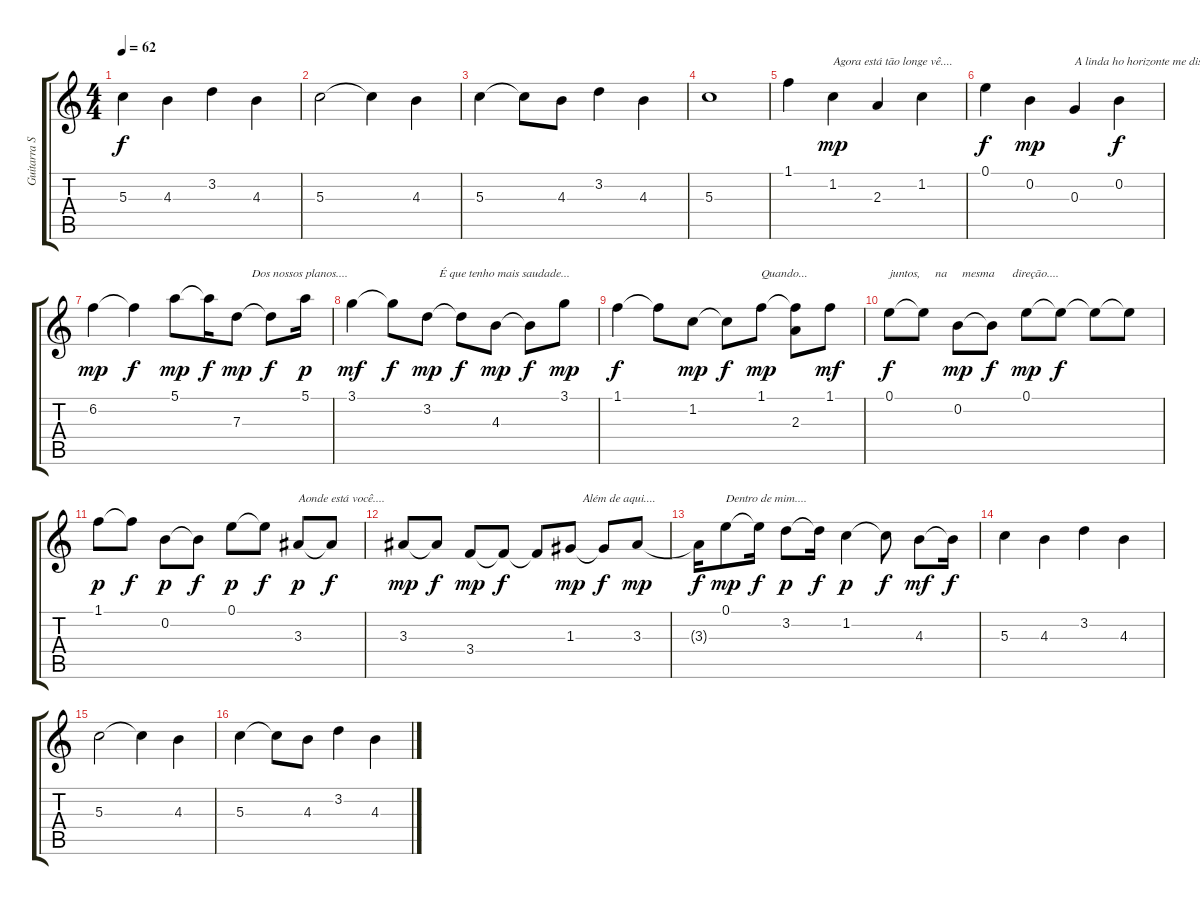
\track ("Guitarra Solo" "Guitarra S") {instrument acousticguitarnylon}
\staff {score tabs}
\tuning (E4 B3 G3 D3 A2 E2) {hide}
\ts (4 4)
\tempo 62
\clef g2
\ks c
5.3.4{dy f} 4.3.4 3.2.4 4.3.4 |
5.3.2 5.3{t}.4 4.3.4 |
5.3.4 5.3{t}.8 4.3.8 3.2.4 4.3.4 |
5.3.1 |
1.1.4 1.2.4{txt "Agora está tão longe vê...." dy mp} 2.3.4 1.2.4 |
0.1.4{dy f} 0.2.4{dy mp} 0.3.4{txt "A linda ho horizonte me distrai...."} 0.2.4{dy f} |
6.2.4{dy mp} 6.2{t}.4{dy f} 5.1.8{dy mp} 5.1{t}.16{dy f} 7.3.8{txt "     Dos nossos planos...." dy mp} 7.3{t}.8{dy f} 5.1.16{dy p} |
3.1.4{dy mf} 3.1{t}.8{dy f} 3.2.8{txt "    É que tenho mais saudade..." dy mp} 3.2{t}.8{dy f} 4.3.8{dy mp} 4.3{t}.8{dy f} 3.1.8{dy mp} |
1.1.4{dy f} 1.1{t}.8 1.2.8{dy mp} 1.2{t}.8{dy f} 1.1.8{txt "Quando..." dy mp} (1.1{t} 2.3).8 1.1.8{dy mf} |
0.1.8{txt "juntos,     na     mesma      direção...." dy f} 0.1{t}.8 0.2.8{dy mp} 0.2{t}.8{dy f} 0.1.8{dy mp} 0.1{t}.8{dy f} 0.1{t}.8 0.1{t}.8 |
1.1.8{dy p} 1.1{t}.8{dy f} 0.2.8{dy p} 0.2{t}.8{dy f} 0.1.8{dy p} 0.1{t}.8{dy f} 3.3.8{txt "Aonde está você...." dy p} 3.3{t}.8{dy f} |
3.3.8{dy mp} 3.3{t}.8{dy f} 3.4.8{dy mp} 3.4{t}.8{dy f} 3.4{t}.8 1.3.8{txt "    Além de aqui...." dy mp} 1.3{t}.8{dy f} 3.3.8{dy mp} |
3.3{t}.16{dy f} 0.1.8{txt "Dentro de mim...." dy mp} 0.1{t}.16{dy f} 3.2.8{dy p} 3.2{t}.16{dy f} 1.2.4{dy p} 1.2{t}.8{dy f} 4.3.8{dy mf} 4.3{t}.16{dy f} |
5.3.4 4.3.4 3.2.4 4.3.4 |
5.3.2 5.3{t}.4 4.3.4 |
5.3.4 5.3{t}.8 4.3.8 3.2.4 4.3.4
